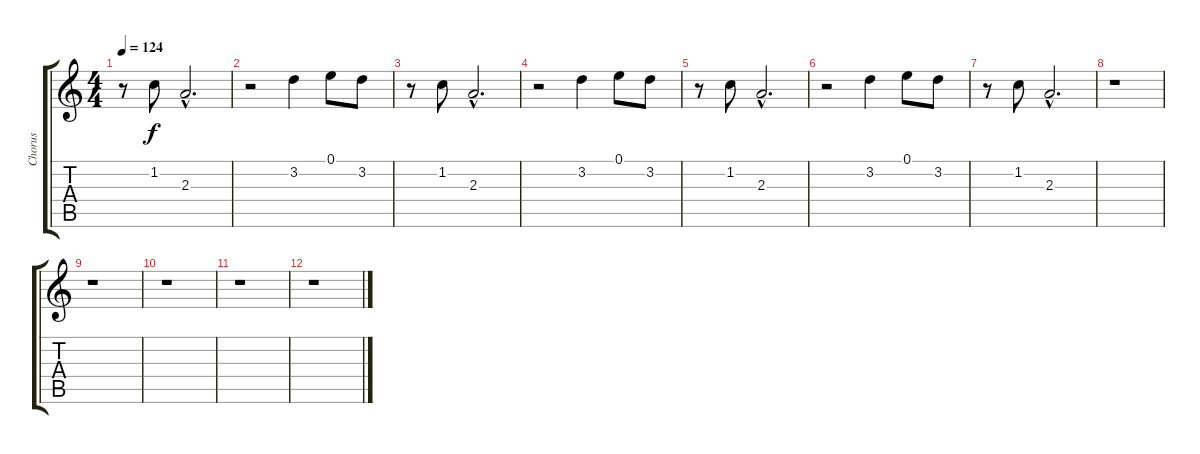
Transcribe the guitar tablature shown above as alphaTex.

\track ("Chorus" "Chorus") {instrument acousticguitarnylon}
\staff {score tabs}
\tuning (E4 B3 G3 D3 A2 E2) {hide}
\ts (4 4)
\tempo 124
\clef g2
\ks c
r.8{dy f} 1.2.8 2.3{hac}.2{d} |
r.2 3.2.4 0.1.8 3.2.8 |
r.8 1.2.8 2.3{hac}.2{d} |
r.2 3.2.4 0.1.8 3.2.8 |
r.8 1.2.8 2.3{hac}.2{d} |
r.2 3.2.4 0.1.8 3.2.8 |
r.8 1.2.8 2.3{hac}.2{d} |
r.1 |
r.1 |
r.1 |
r.1 |
r.1
